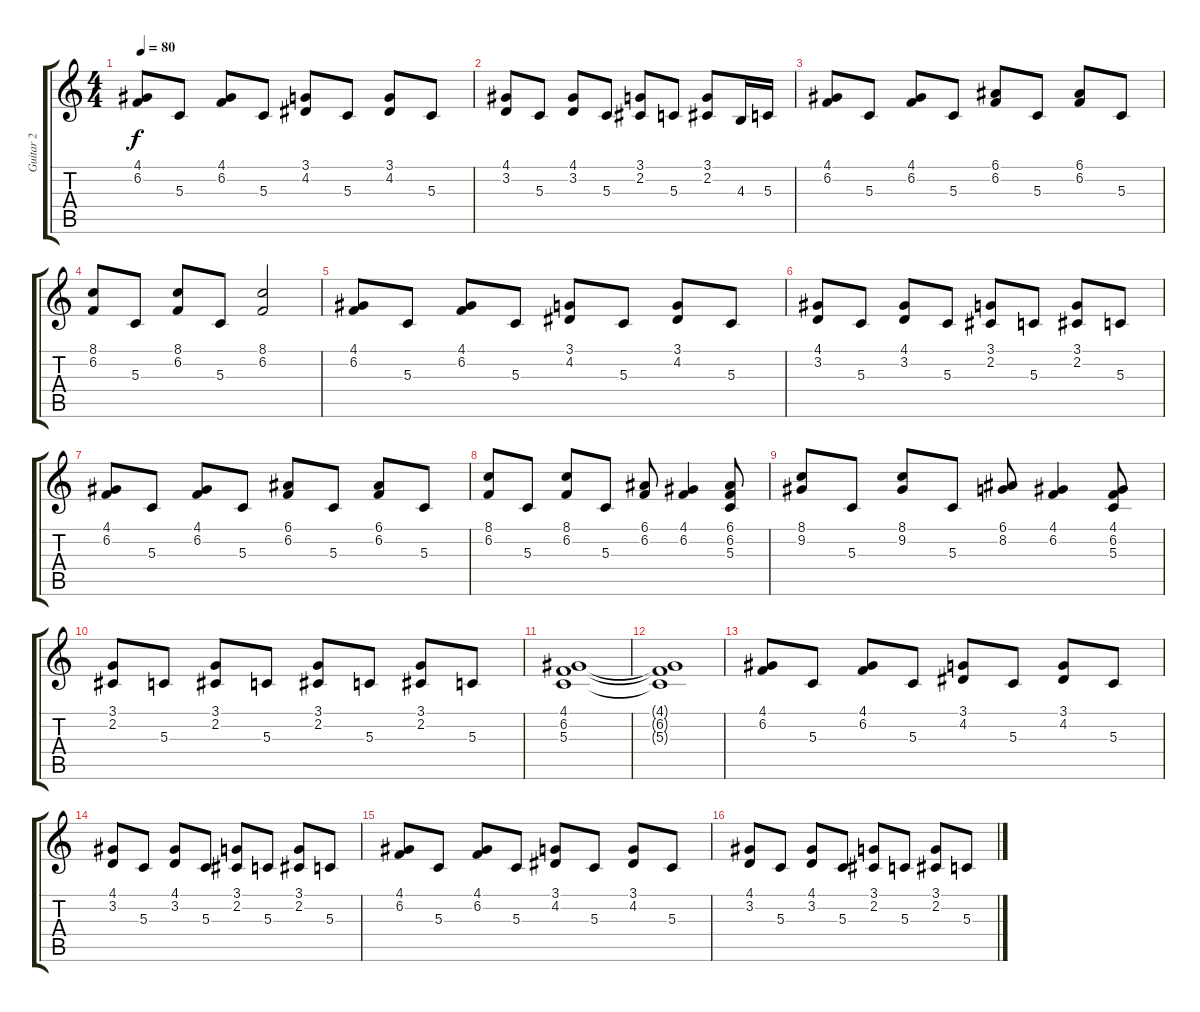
\track ("Guitar 2" "Guitar 2") {instrument stringensemble2}
\staff {score tabs}
\tuning (E4 B3 G3 D3 A2 E2) {hide}
\ts (4 4)
\tempo 80
\clef g2
\ks c
(4.1 6.2).8{dy f instrument stringensemble2} 5.3.8 (4.1 6.2).8 5.3.8 (3.1 4.2).8 5.3.8 (3.1 4.2).8 5.3.8 |
(4.1 3.2).8 5.3.8 (4.1 3.2).8 5.3.8 (3.1 2.2).8 5.3.8 (3.1 2.2).8 4.3.16 5.3.16 |
(4.1 6.2).8 5.3.8 (4.1 6.2).8 5.3.8 (6.1 6.2).8 5.3.8 (6.1 6.2).8 5.3.8 |
(8.1 6.2).8 5.3.8 (8.1 6.2).8 5.3.8 (8.1 6.2).2 |
(4.1 6.2).8 5.3.8 (4.1 6.2).8 5.3.8 (3.1 4.2).8 5.3.8 (3.1 4.2).8 5.3.8 |
(4.1 3.2).8 5.3.8 (4.1 3.2).8 5.3.8 (3.1 2.2).8 5.3.8 (3.1 2.2).8 5.3.8 |
(4.1 6.2).8 5.3.8 (4.1 6.2).8 5.3.8 (6.1 6.2).8 5.3.8 (6.1 6.2).8 5.3.8 |
(8.1 6.2).8 5.3.8 (8.1 6.2).8 5.3.8 (6.1 6.2).8 (4.1 6.2).4 (6.1 6.2 5.3).8 |
(8.1 9.2).8 5.3.8 (8.1 9.2).8 5.3.8 (6.1 8.2).8 (4.1 6.2).4 (4.1 6.2 5.3).8 |
(3.1 2.2).8 5.3.8 (3.1 2.2).8 5.3.8 (3.1 2.2).8 5.3.8 (3.1 2.2).8 5.3.8 |
(4.1 6.2 5.3).1 |
(4.1{t} 6.2{t} 5.3{t}).1 |
(4.1 6.2).8 5.3.8 (4.1 6.2).8 5.3.8 (3.1 4.2).8 5.3.8 (3.1 4.2).8 5.3.8 |
(4.1 3.2).8 5.3.8 (4.1 3.2).8 5.3.8 (3.1 2.2).8 5.3.8 (3.1 2.2).8 5.3.8 |
(4.1 6.2).8 5.3.8 (4.1 6.2).8 5.3.8 (3.1 4.2).8 5.3.8 (3.1 4.2).8 5.3.8 |
(4.1 3.2).8 5.3.8 (4.1 3.2).8 5.3.8 (3.1 2.2).8 5.3.8 (3.1 2.2).8 5.3.8
